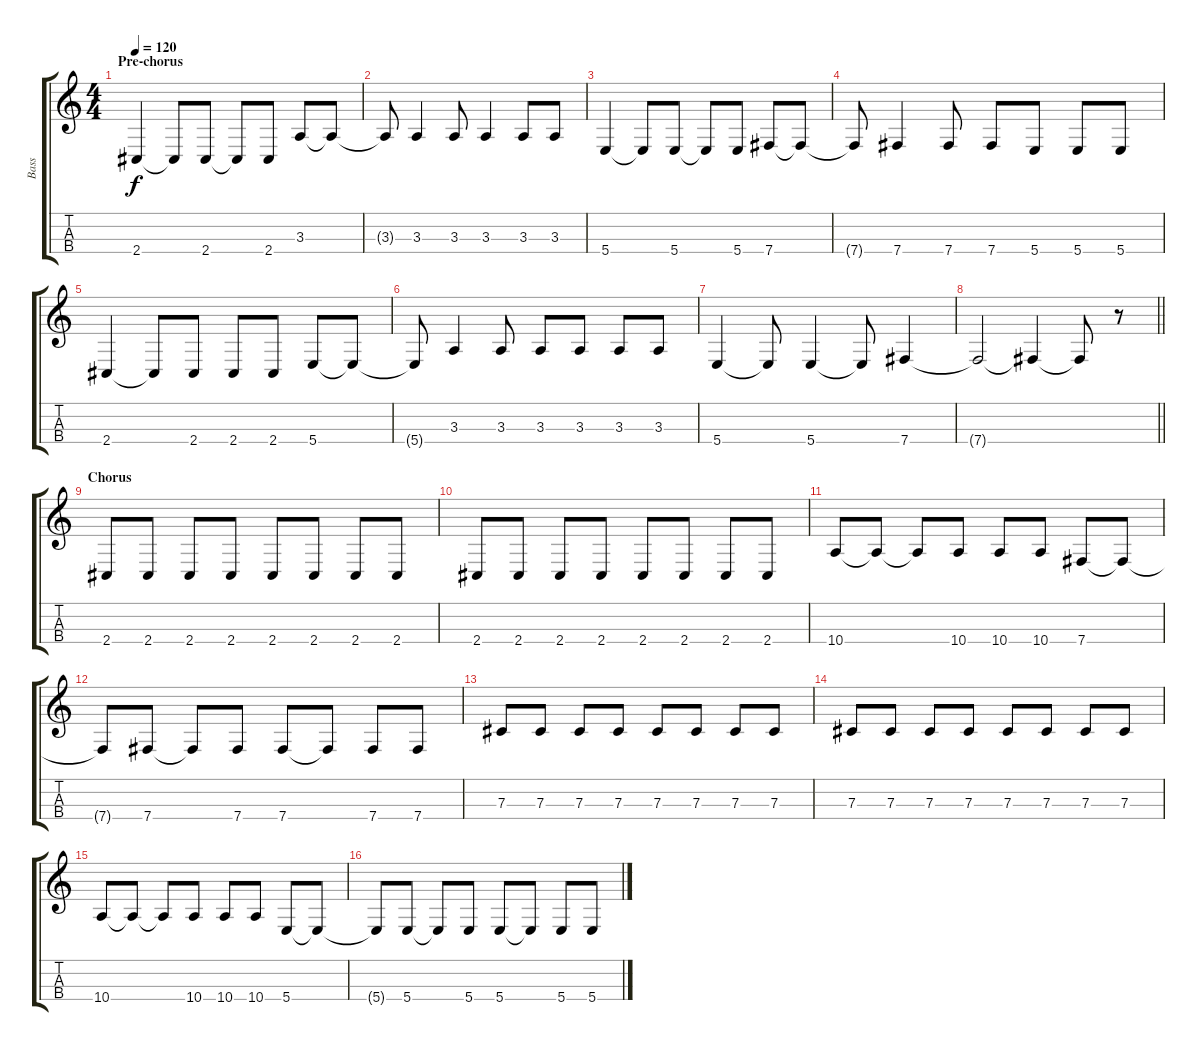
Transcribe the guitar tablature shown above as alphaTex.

\track ("Bass" "Bass") {instrument electricbassfinger}
\staff {score tabs}
\tuning (E3 B2 Gb2 B1) {hide}
\ts (4 4)
\section ("" "Pre-chorus")
\tempo 120
\clef g2
\ks c
2.4.4{dy f} 2.4{t}.8 2.4.8 2.4{t}.8 2.4.8 3.3.8 3.3{t}.8 |
3.3{t}.8 3.3.4 3.3.8 3.3.4 3.3.8 3.3.8 |
5.4.4 5.4{t}.8 5.4.8 5.4{t}.8 5.4.8 7.4.8 7.4{t}.8 |
7.4{t}.8 7.4.4 7.4.8 7.4.8 5.4.8 5.4.8 5.4.8 |
2.4.4 2.4{t}.8 2.4.8 2.4.8 2.4.8 5.4.8 5.4{t}.8 |
5.4{t}.8 3.3.4 3.3.8 3.3.8 3.3.8 3.3.8 3.3.8 |
5.4.4 5.4{t}.8 5.4.4 5.4{t}.8 7.4.4 |
\barLineRight lightlight
7.4{t}.2 7.4{t}.4 7.4{t}.8 r.8 |
\section ("" "Chorus")
2.4.8 2.4.8 2.4.8 2.4.8 2.4.8 2.4.8 2.4.8 2.4.8 |
2.4.8 2.4.8 2.4.8 2.4.8 2.4.8 2.4.8 2.4.8 2.4.8 |
10.4.8 10.4{t}.8 10.4{t}.8 10.4.8 10.4.8 10.4.8 7.4.8 7.4{t}.8 |
7.4{t}.8 7.4.8 7.4{t}.8 7.4.8 7.4.8 7.4{t}.8 7.4.8 7.4.8 |
7.3.8 7.3.8 7.3.8 7.3.8 7.3.8 7.3.8 7.3.8 7.3.8 |
7.3.8 7.3.8 7.3.8 7.3.8 7.3.8 7.3.8 7.3.8 7.3.8 |
10.4.8 10.4{t}.8 10.4{t}.8 10.4.8 10.4.8 10.4.8 5.4.8 5.4{t}.8 |
5.4{t}.8 5.4.8 5.4{t}.8 5.4.8 5.4.8 5.4{t}.8 5.4.8 5.4.8
